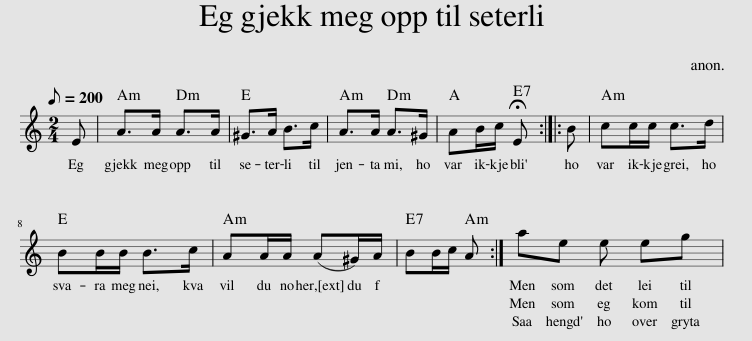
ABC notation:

X:1
L:1/8
Q:1/8=200
M:2/4
I:linebreak $
K:C
V:1 treble
V:1
 E | A>A A>A | ^G>A B>c | A>A A>^G | AB/c/ !fermata!E :: %5
 B | cc/c/ c>d |$ BB/B/ B>c | AA/A/ (A^G/)A/ | BB/c/ A :| %10
 ae e eg | %11
